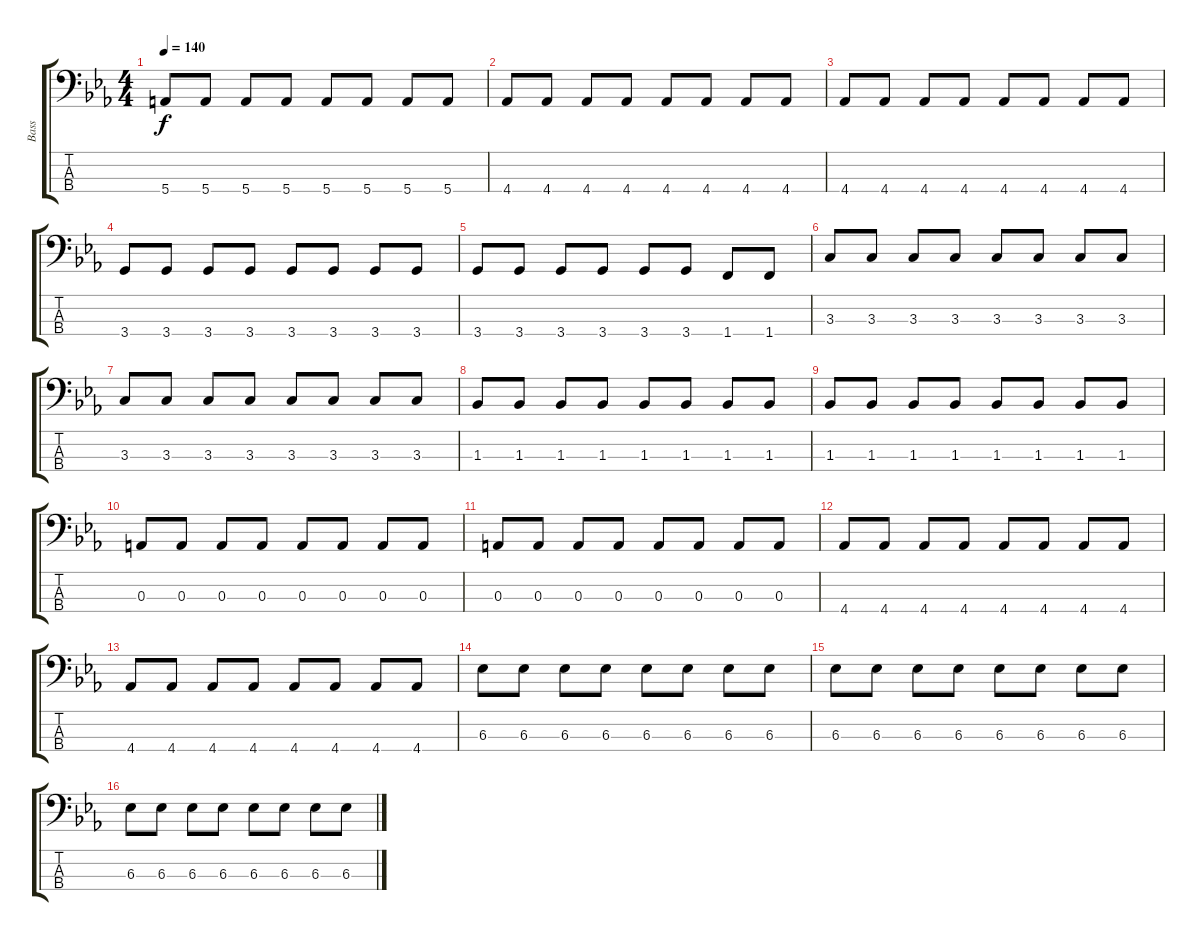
\track ("Bass" "Bass") {instrument slapbass1}
\staff {score tabs}
\tuning (G2 D2 A1 E1) {hide}
\ts (4 4)
\tempo 140
\clef f4
\ks eb
5.4.8{dy f} 5.4.8 5.4.8 5.4.8 5.4.8 5.4.8 5.4.8 5.4.8 |
4.4.8 4.4.8 4.4.8 4.4.8 4.4.8 4.4.8 4.4.8 4.4.8 |
4.4.8 4.4.8 4.4.8 4.4.8 4.4.8 4.4.8 4.4.8 4.4.8 |
3.4.8 3.4.8 3.4.8 3.4.8 3.4.8 3.4.8 3.4.8 3.4.8 |
3.4.8 3.4.8 3.4.8 3.4.8 3.4.8 3.4.8 1.4.8 1.4.8 |
3.3.8 3.3.8 3.3.8 3.3.8 3.3.8 3.3.8 3.3.8 3.3.8 |
3.3.8 3.3.8 3.3.8 3.3.8 3.3.8 3.3.8 3.3.8 3.3.8 |
1.3.8 1.3.8 1.3.8 1.3.8 1.3.8 1.3.8 1.3.8 1.3.8 |
1.3.8 1.3.8 1.3.8 1.3.8 1.3.8 1.3.8 1.3.8 1.3.8 |
0.3.8 0.3.8 0.3.8 0.3.8 0.3.8 0.3.8 0.3.8 0.3.8 |
0.3.8 0.3.8 0.3.8 0.3.8 0.3.8 0.3.8 0.3.8 0.3.8 |
4.4.8 4.4.8 4.4.8 4.4.8 4.4.8 4.4.8 4.4.8 4.4.8 |
4.4.8 4.4.8 4.4.8 4.4.8 4.4.8 4.4.8 4.4.8 4.4.8 |
6.3.8 6.3.8 6.3.8 6.3.8 6.3.8 6.3.8 6.3.8 6.3.8 |
6.3.8 6.3.8 6.3.8 6.3.8 6.3.8 6.3.8 6.3.8 6.3.8 |
6.3.8 6.3.8 6.3.8 6.3.8 6.3.8 6.3.8 6.3.8 6.3.8
